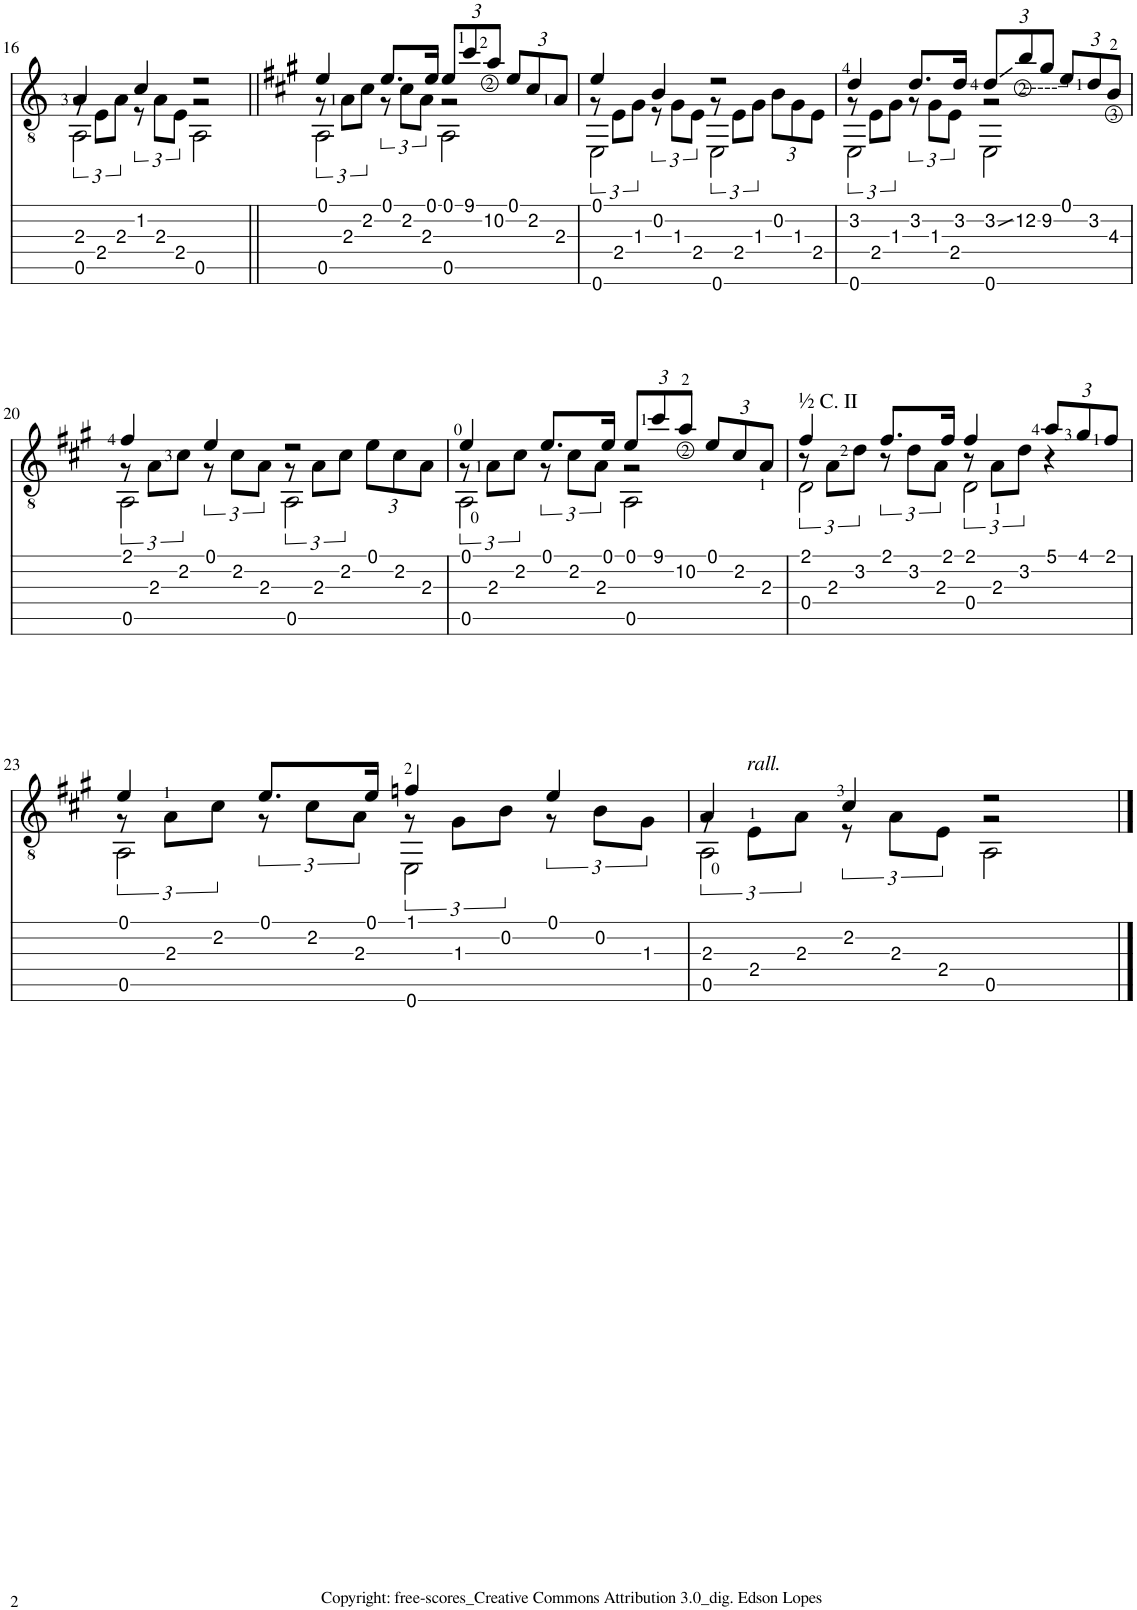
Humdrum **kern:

**kern	**kern
*part1	*part1
*staff2	*staff1
*I"Guitar	*
*I'Guit.	*
!!LO:PB:g=z
*	*clefGv2
*k[]	*k[]
*M4/4	*M4/4
=16	=16
*^	*
*	*Xbrackettup	*
*	*^	*^
*	*	*	*	*^
4A	12r	2AA	4A/	12r	2AA\
.	12EL	.	.	12E\L	.
.	12AJ	.	.	12A\J	.
4c	12r	.	4c/	12r	.
.	12AL	.	.	12A\L	.
.	12EJ	.	.	12E\J	.
2r	2r	2AA	2r	2r	2AA\
=17||	=17||	=17||	=17||	=17||	=17||
*k[f#c#g#]	*	*	*k[f#c#g#]	*	*
4e	12r	2AA	4e/	12r	2AA\
.	12AL	.	.	12A\L	.
.	12c#J	.	.	12c#\J	.
8.eL	12r	.	8.e/L	12r	.
.	12c#L	.	.	12c#\L	.
.	12AJ	.	.	12A\J	.
16eJk	.	.	16e/Jk	.	.
*	*	*	*Xbrackettup	*	*
12eL	2r	2AA	12e/L	2r	2AA\
12cc#	.	.	12cc#/	.	.
12aJ	.	.	12a/J	.	.
12eL	.	.	12e/L	.	.
12c#	.	.	12c#/	.	.
12AJ	.	.	12A/J	.	.
=18	=18	=18	=18	=18	=18
*	*	*	*	*brackettup	*
4e	12r	2EE	4e/	12r	2EE\
.	12EL	.	.	12E\L	.
.	12G#J	.	.	12G#\J	.
4B	12r	.	4B/	12r	.
.	12G#L	.	.	12G#\L	.
.	12EJ	.	.	12E\J	.
2r	12r	2EE	2r	12r	2EE\
.	12EL	.	.	12E\L	.
.	12G#J	.	.	12G#\J	.
*	*	*	*	*Xbrackettup	*
.	12BL	.	.	12B\L	.
.	12G#	.	.	12G#\	.
.	12EJ	.	.	12E\J	.
=19	=19	=19	=19	=19	=19
*	*	*	*	*brackettup	*
4d	12r	2EE	4d/	12r	2EE\
.	12EL	.	.	12E\L	.
.	12G#J	.	.	12G#\J	.
8.dL	12r	.	8.d/L	12r	.
.	12G#L	.	.	12G#\L	.
.	12EJ	.	.	12E\J	.
16dJk	.	.	16d/Jk	.	.
*	*	*	*Xbrackettup	*	*
12dL	2r	2EE	12d/L	2r	2EE\
!	!	!	!LO:TX:a:t=-----┘	!	!
12b	.	.	12b/	.	.
12g#J	.	.	12g#/J	.	.
12eL	.	.	12e/L	.	.
12d	.	.	12d/	.	.
12BJ	.	.	12B/J	.	.
!!LO:LB:g=z	!!	!!
=20	=20	=20	=20	=20	=20
*	*	*	*	*brackettup	*
4f#	12r	2AA	4f#/	12r	2AA\
.	12AL	.	.	12A\L	.
.	12c#J	.	.	12c#\J	.
4e	12r	.	4e/	12r	.
.	12c#L	.	.	12c#\L	.
.	12AJ	.	.	12A\J	.
2r	12r	2AA	2r	12r	2AA\
.	12AL	.	.	12A\L	.
.	12c#J	.	.	12c#\J	.
*	*	*	*	*Xbrackettup	*
.	12eL	.	.	12e\L	.
.	12c#	.	.	12c#\	.
.	12AJ	.	.	12A\J	.
=21	=21	=21	=21	=21	=21
*	*	*	*	*brackettup	*
4e	12r	2AA	4e/	12r	2AA\
.	12AL	.	.	12A\L	.
.	12c#J	.	.	12c#\J	.
8.eL	12r	.	8.e/L	12r	.
.	12c#L	.	.	12c#\L	.
.	12AJ	.	.	12A\J	.
16eJk	.	.	16e/Jk	.	.
*	*	*	*Xbrackettup	*	*
12eL	2r	2AA	12e/L	2r	2AA\
12cc#	.	.	12cc#/	.	.
12aJ	.	.	12a/J	.	.
12eL	.	.	12e/L	.	.
12c#	.	.	12c#/	.	.
12AJ	.	.	12A/J	.	.
=22	=22	=22	=22	=22	=22
*	*	*	*	*brackettup	*
!	!	!	!LO:TX:a:t=½ C. II	!	!
4f#	12r	2D	4f#/	12r	2D\
.	12AL	.	.	12A\L	.
.	12dJ	.	.	12d\J	.
8.f#L	12r	.	8.f#/L	12r	.
.	12dL	.	.	12d\L	.
.	12AJ	.	.	12A\J	.
16f#Jk	.	.	16f#/Jk	.	.
4f#	12r	2D	4f#/	12r	2D\
.	12AL	.	.	12A\L	.
.	12dJ	.	.	12d\J	.
*	*	*	*Xbrackettup	*	*
12aL	4r	.	12a/L	4r	.
12g#	.	.	12g#/	.	.
12f#J	.	.	12f#/J	.	.
!!LO:LB:g=z	!!	!!
=23	=23	=23	=23	=23	=23
*	*	*	*	*brackettup	*
4e	12r	2AA	4e/	12r	2AA\
.	12AL	.	.	12A\L	.
.	12c#J	.	.	12c#\J	.
8.eL	12r	.	8.e/L	12r	.
.	12c#L	.	.	12c#\L	.
.	12AJ	.	.	12A\J	.
16eJk	.	.	16e/Jk	.	.
4f	12r	2EE	4fn/	12r	2EE\
.	12G#L	.	.	12G#\L	.
.	12BJ	.	.	12B\J	.
4e	12r	.	4e/	12r	.
.	12BL	.	.	12B\L	.
.	12G#J	.	.	12G#\J	.
=24	=24	=24	=24	=24	=24
4A	12r	2AA	4A/	12r	2AA\
!	!	!	!	!LO:TX:a:i:t=rall.	!
.	12EL	.	.	12E\L	.
.	12AJ	.	.	12A\J	.
4c#	12r	.	4c#/	12r	.
.	12AL	.	.	12A\L	.
.	12EJ	.	.	12E\J	.
2r	2r	2AA	2r	2r	2AA\
*v	*v	*v	*	*	*
*	*v	*v	*v
==	==
*-	*-
